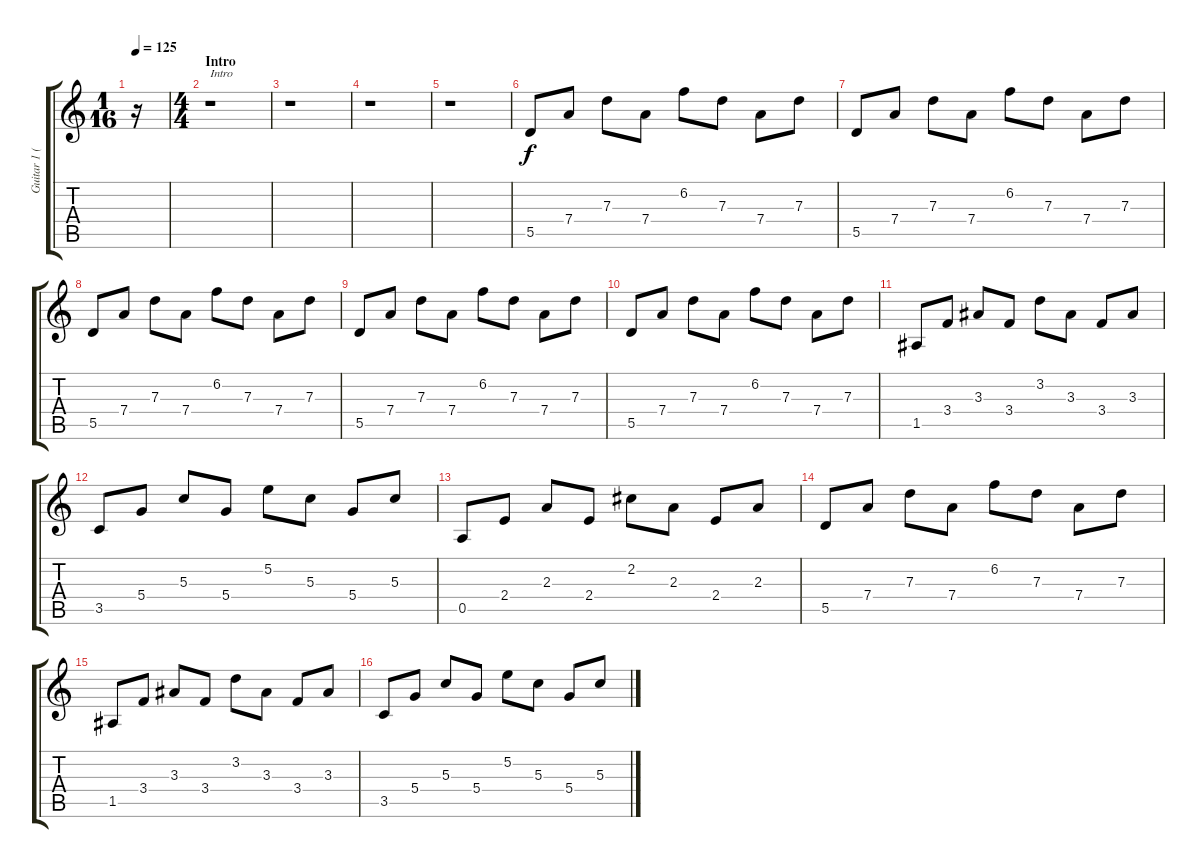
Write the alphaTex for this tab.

\track ("Guitar 1 (clean)" "Guitar 1 (") {instrument acousticguitarsteel}
\staff {score tabs}
\tuning (E4 B3 G3 D3 A2 E2) {hide}
\ts (1 16)
\tempo 125
\clef g2
\ks c
r.16{dy f instrument acousticguitarsteel} |
\ts (4 4)
\section ("" "Intro")
r.1{txt "Intro"} |
r.1 |
r.1 |
r.1 |
5.5.8 7.4.8 7.3.8 7.4.8 6.2.8 7.3.8 7.4.8 7.3.8 |
5.5.8 7.4.8 7.3.8 7.4.8 6.2.8 7.3.8 7.4.8 7.3.8 |
5.5.8 7.4.8 7.3.8 7.4.8 6.2.8 7.3.8 7.4.8 7.3.8 |
5.5.8 7.4.8 7.3.8 7.4.8 6.2.8 7.3.8 7.4.8 7.3.8 |
5.5.8 7.4.8 7.3.8 7.4.8 6.2.8 7.3.8 7.4.8 7.3.8 |
1.5.8 3.4.8 3.3.8 3.4.8 3.2.8 3.3.8 3.4.8 3.3.8 |
3.5.8 5.4.8 5.3.8 5.4.8 5.2.8 5.3.8 5.4.8 5.3.8 |
0.5.8 2.4.8 2.3.8 2.4.8 2.2.8 2.3.8 2.4.8 2.3.8 |
5.5.8 7.4.8 7.3.8 7.4.8 6.2.8 7.3.8 7.4.8 7.3.8 |
1.5.8 3.4.8 3.3.8 3.4.8 3.2.8 3.3.8 3.4.8 3.3.8 |
3.5.8 5.4.8 5.3.8 5.4.8 5.2.8 5.3.8 5.4.8 5.3.8
